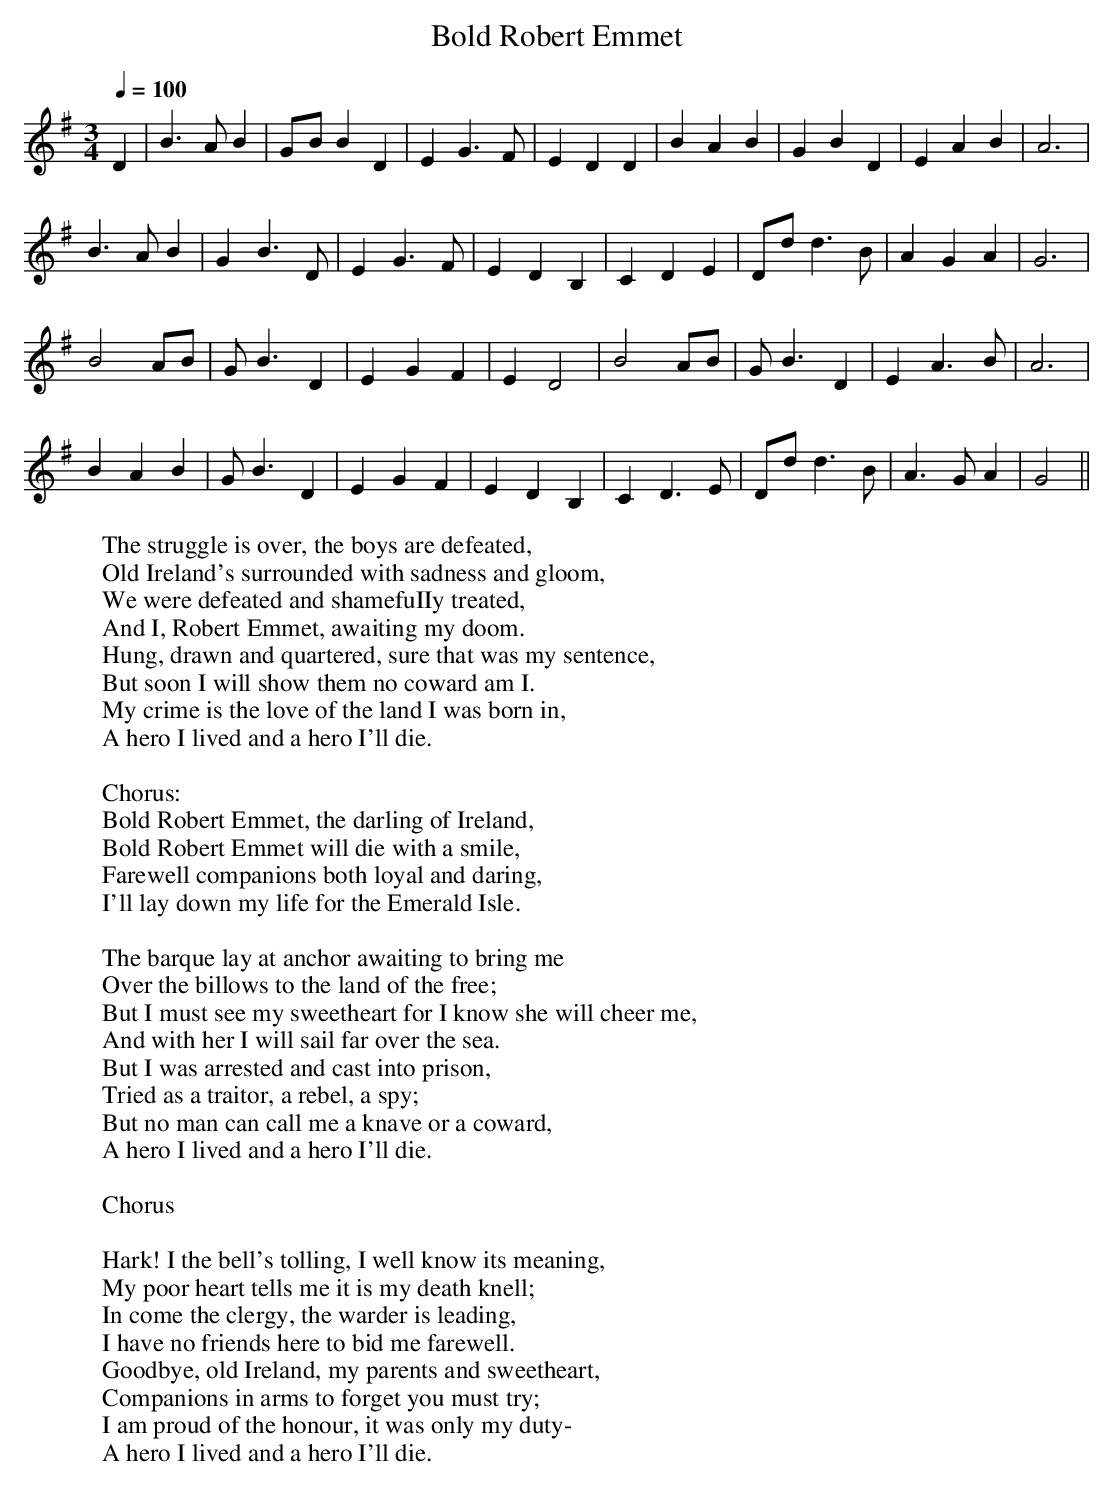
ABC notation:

X:1
T:Bold Robert Emmet
M:3/4
L:1/8
Q:1/4=100
W:The struggle is over, the boys are defeated,
W:Old Ireland's surrounded with sadness and gloom,
W:We were defeated and shamefuIIy treated,
W:And I, Robert Emmet, awaiting my doom.
W:Hung, drawn and quartered, sure that was my sentence,
W:But soon I will show them no coward am I.
W:My crime is the love of the land I was born in,
W:A hero I lived and a hero I'll die.
W:
W:Chorus:
W:Bold Robert Emmet, the darling of Ireland,
W:Bold Robert Emmet will die with a smile,
W:Farewell companions both loyal and daring,
W:I'll lay down my life for the Emerald Isle.
W:
W:The barque lay at anchor awaiting to bring me
W:Over the billows to the land of the free;
W:But I must see my sweetheart for I know she will cheer me,
W:And with her I will sail far over the sea.
W:But I was arrested and cast into prison,
W:Tried as a traitor, a rebel, a spy;
W:But no man can call me a knave or a coward,
W:A hero I lived and a hero I'll die.
W:
W:Chorus
W:
W:Hark! I the bell's tolling, I well know its meaning,
W:My poor heart tells me it is my death knell;
W:In come the clergy, the warder is leading,
W:I have no friends here to bid me farewell.
W:Goodbye, old Ireland, my parents and sweetheart,
W:Companions in arms to forget you must try;
W:I am proud of the honour, it was only my duty-
W:A hero I lived and a hero I'll die.
K:G
D2|B3A B2|G-B B2 D2|E2 G3F|E2 D2 D2|\
B2 A2 B2|G2 B2 D2|E2 A2 B2|A6|
B3A B2|G2 B3D|E2 G3F|E2 D2 B,2|\
C2 D2 E2|D-d d3B|A2 G2 A2|G6|
B4 AB|GB3 D2|E2 G2 F2|E2 D4|\
B4 AB|GB3 D2|E2 A3B|A6|
B2 A2 B2|GB3 D2|E2 G2 F2|E2 D2 B,2|\
C2 D3E|D-d d3B|A3G A2|G4||
